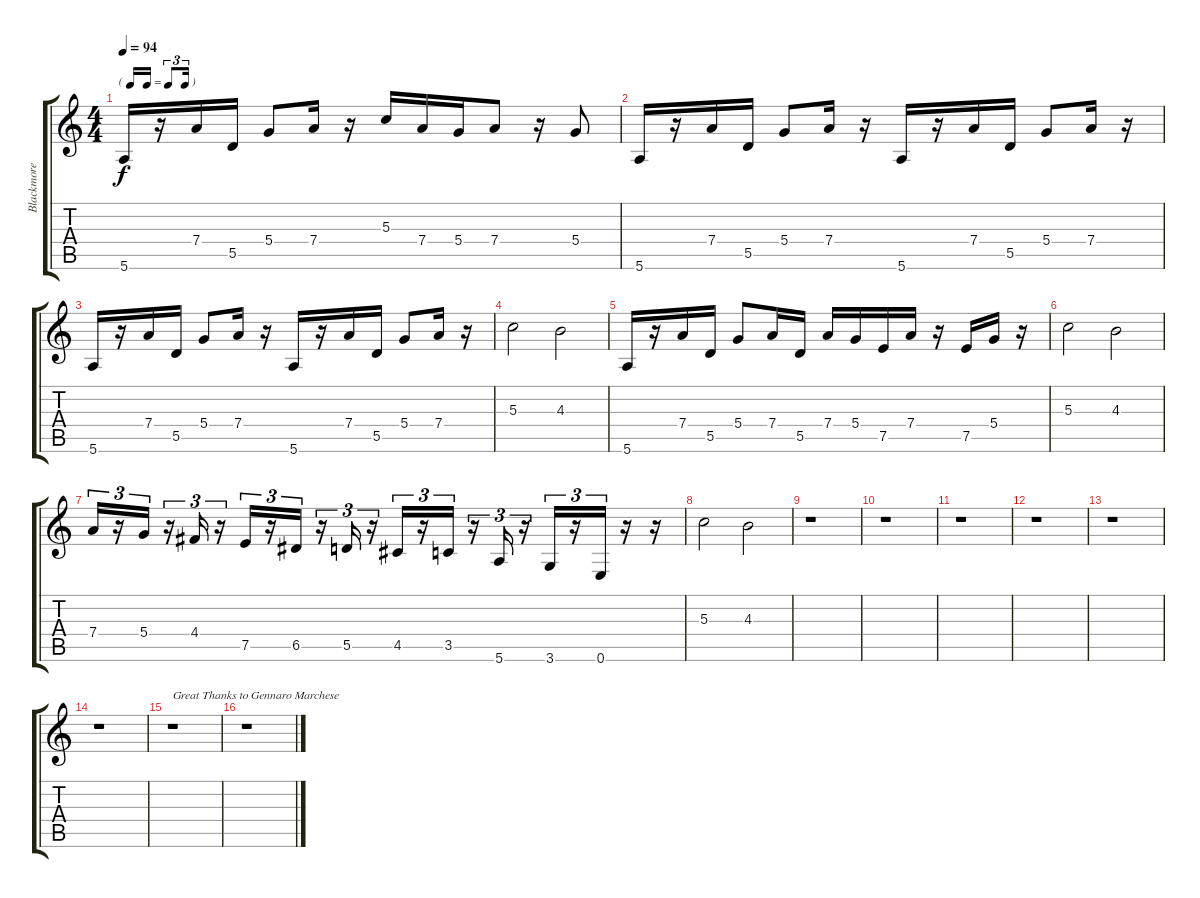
\track ("Blackmore Rythm" "Blackmore ") {instrument overdrivenguitar}
\staff {score tabs}
\tuning (E4 B3 G3 D3 A2 E2) {hide}
\ts (4 4)
\tf triplet16th
\tempo 94
\clef g2
\ks c
5.6.16{dy f} r.16 7.4.16 5.5.16 5.4.8 7.4.16 r.16 5.3.16 7.4.16 5.4.16 7.4.8 r.16 5.4.8 |
5.6.16 r.16 7.4.16 5.5.16 5.4.8 7.4.16 r.16 5.6.16 r.16 7.4.16 5.5.16 5.4.8 7.4.16 r.16 |
5.6.16 r.16 7.4.16 5.5.16 5.4.8 7.4.16 r.16 5.6.16 r.16 7.4.16 5.5.16 5.4.8 7.4.16 r.16 |
5.3.2 4.3.2 |
5.6.16 r.16 7.4.16 5.5.16 5.4.8 7.4.16 5.5.16 7.4.16 5.4.16 7.5.16 7.4.16 r.16 7.5.16 5.4.16 r.16 |
5.3.2 4.3.2 |
7.4.16{tu (3 2)} r.16{tu (3 2)} 5.4.16{tu (3 2)} r.16{tu (3 2)} 4.4.16{tu (3 2)} r.16{tu (3 2)} 7.5.16{tu (3 2)} r.16{tu (3 2)} 6.5.16{tu (3 2)} r.16{tu (3 2)} 5.5.16{tu (3 2)} r.16{tu (3 2)} 4.5.16{tu (3 2)} r.16{tu (3 2)} 3.5.16{tu (3 2)} r.16{tu (3 2)} 5.6.16{tu (3 2)} r.16{tu (3 2)} 3.6.16{tu (3 2)} r.16{tu (3 2)} 0.6.16{tu (3 2)} r.16 r.16 |
5.3.2 4.3.2 |
r.1 |
r.1 |
r.1 |
r.1 |
r.1 |
r.1 |
r.1{txt "Great Thanks to Gennaro Marchese"} |
r.1
